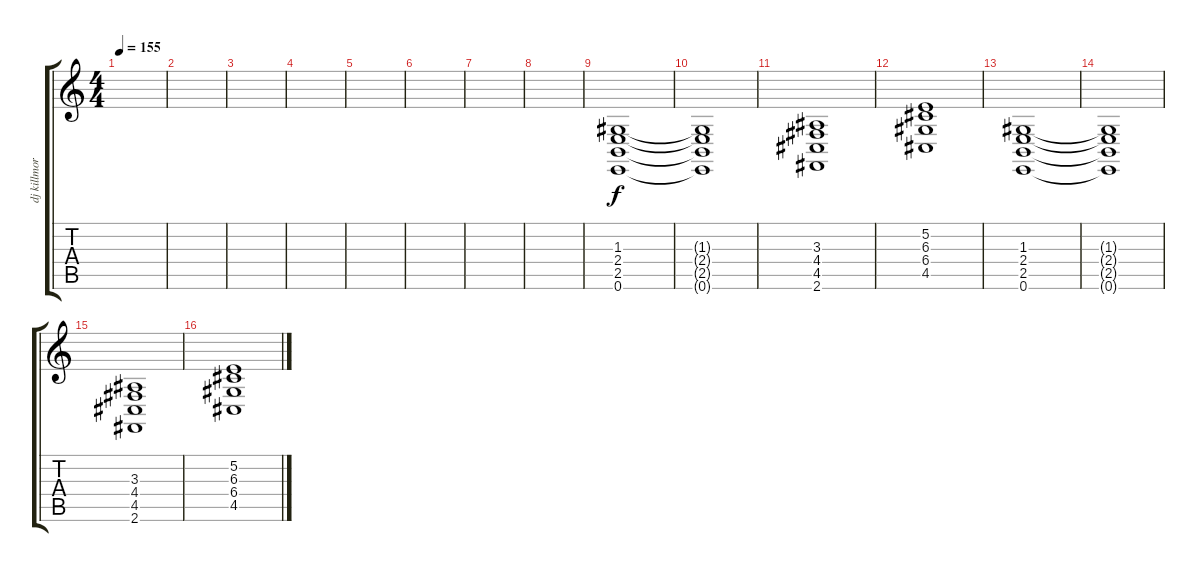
\track ("dj killmore" "dj killmor") {instrument acousticgrandpiano}
\staff {score tabs}
\tuning (E4 B3 G3 D3 A2 E2) {hide}
\ts (4 4)
\tempo 155
\clef g2
\ks c
|
|
|
|
|
|
|
|
(1.3 2.4 2.5 0.6).1 |
(1.3{t} 2.4{t} 2.5{t} 0.6{t}).1 |
(3.3 4.4 4.5 2.6).1 |
(5.2 6.3 6.4 4.5).1 |
(1.3 2.4 2.5 0.6).1 |
(1.3{t} 2.4{t} 2.5{t} 0.6{t}).1 |
(3.3 4.4 4.5 2.6).1 |
(5.2 6.3 6.4 4.5).1
